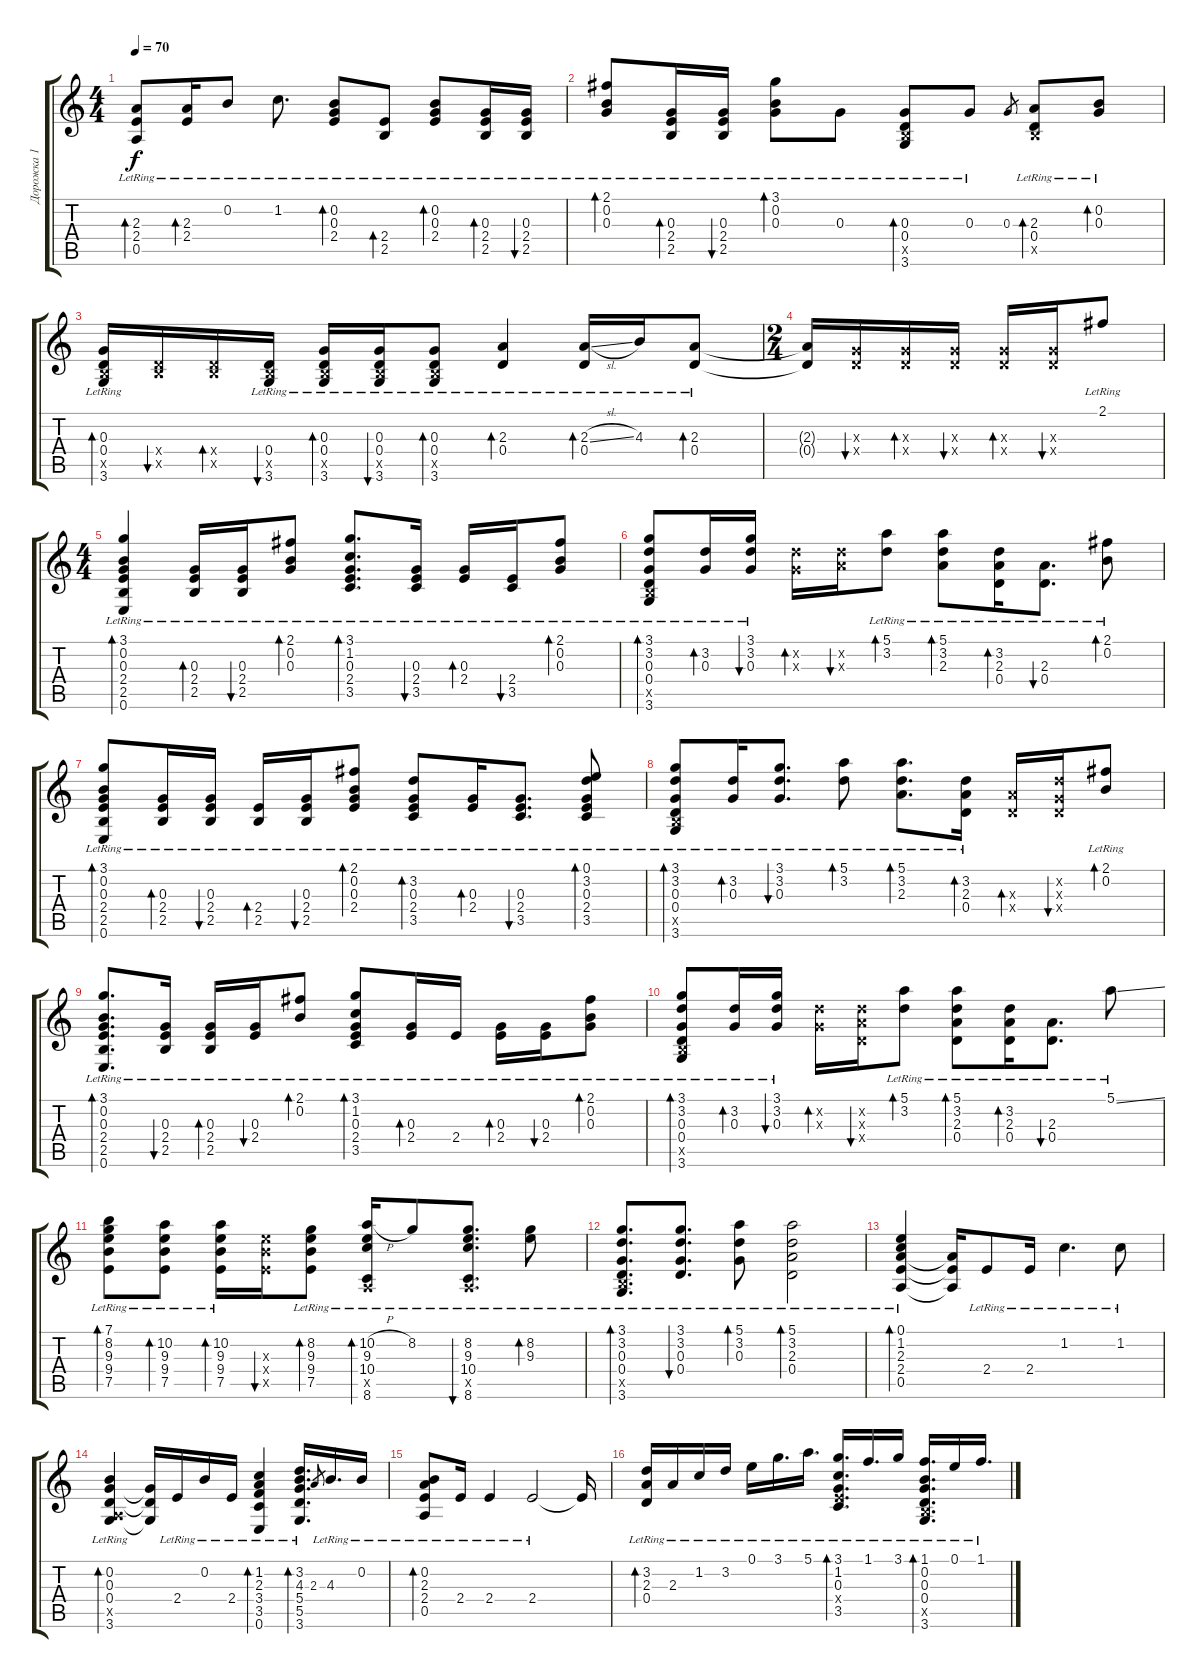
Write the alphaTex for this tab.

\track ("Дорожка 1" "Дорожка 1") {instrument acousticguitarsteel}
\staff {score tabs}
\tuning (E4 B3 G3 D3 A2 E2) {hide}
\ts (4 4)
\tempo 70
\clef g2
\ks c
(2.3{lr} 2.4{lr} 0.5{lr}).8{bd 60 dy f} (2.3{lr} 2.4).16{bd 30} 0.2{lr}.8 1.2{lr}.8{d} (0.2{lr} 0.3{lr} 2.4{lr}).8{bd 60} (2.4{lr} 2.5{lr}).8{bd 30} (0.2{lr} 0.3{lr} 2.4{lr}).8{bd 30} (0.3{lr} 2.4{lr} 2.5{lr}).16{bd 30} (0.3{lr} 2.4{lr} 2.5{lr}).16{bu 30} |
(2.1{lr} 0.2{lr} 0.3{lr}).8{bd 30} (0.3{lr} 2.4{lr} 2.5{lr}).16{bd 30} (0.3{lr} 2.4{lr} 2.5{lr}).16{bu 30} (3.1{lr} 0.2{lr} 0.3{lr}).8{bd 30} 0.3{lr}.8 (0.3{lr} 0.4{lr} 2.5{x} 3.6{lr}).8{bd 30} 0.3{lr}.8 0.3.8{gr} (2.3{lr} 0.4 2.5{x}).8{bd 30} (0.2{lr} 0.3).8{bd 30} |
(0.3 0.4 2.5{x} 3.6{lr}).16{bd 30} (0.4{x} 2.5{x}).16{bu 30} (0.4{x} 2.5{x}).16{bd 30} (0.4{lr} 2.5{x} 3.6{lr}).16{bu 30} (0.3{lr} 0.4 2.5{x} 3.6).16{bd 30} (0.3{lr} 0.4{lr} 2.5{x} 3.6).16{bu 30} (0.3{lr} 0.4{lr} 2.5{x} 3.6).8{bd 30} (2.3{lr} 0.4).4{bd 60} (2.3{sl lr} 0.4{lr}).16{bd 30} 4.3{lr}.16 (2.3{lr} 0.4{lr}).8{bd 60} |
\ts (2 4)
(2.3{t} 0.4{t}).16 (0.3{x} 0.4{x}).16{bu 30} (0.3{x} 0.4{x}).16{bd 30} (0.3{x} 0.4{x}).16{bu 30} (0.3{x} 0.4{x}).16{bd 30} (0.3{x} 0.4{x}).16{bu 30} 2.1{lr}.8 |
\ts (4 4)
(3.1{lr} 0.2{lr} 0.3{lr} 2.4{lr} 2.5{lr} 0.6{lr}).4{bd 30} (0.3{lr} 2.4{lr} 2.5{lr}).16{bd 30} (0.3{lr} 2.4{lr} 2.5{lr}).16{bu 30} (2.1{lr} 0.2{lr} 0.3{lr}).8{bd 30} (3.1{lr} 1.2{lr} 0.3{lr} 2.4{lr} 3.5{lr}).8{d bd 30} (0.3{lr} 2.4{lr} 3.5{lr}).16{bu 30} (0.3{lr} 2.4{lr}).16{bd 30} (2.4{lr} 3.5).16{bu 30} (2.1{lr} 0.2{lr} 0.3{lr}).8{bd 30} |
(3.1{lr} 3.2{lr} 0.3{lr} 0.4{lr} 2.5{x} 3.6{lr}).8{bd 30} (3.2{lr} 0.3{lr}).16{bd 30} (3.1{lr} 3.2{lr} 0.3{lr}).16{bu 30} (3.2{x} 0.3{x}).16{bd 30} (3.2{x} 2.3{x}).16{bu 30} (5.1{lr} 3.2{lr}).8{bd 30} (5.1{lr} 3.2{lr} 2.3{lr}).8{bd 30} (3.2{lr} 2.3{lr} 0.4{lr}).16{bd 30} (2.3{lr} 0.4{lr}).8{d bu 30} (2.1{lr} 0.2{lr}).8{bd 30} |
(3.1{lr} 0.2{lr} 0.3{lr} 2.4{lr} 2.5{lr} 0.6{lr}).8{bd 60} (0.3{lr} 2.4{lr} 2.5{lr}).16{bd 30} (0.3{lr} 2.4{lr} 2.5{lr}).16{bu 30} (2.4{lr} 2.5{lr}).16{bd 30} (0.3{lr} 2.4{lr} 2.5{lr}).16{bu 30} (2.1{lr} 0.2{lr} 0.3{lr} 2.4{lr}).8{bd 30} (3.2{lr} 0.3{lr} 2.4 3.5{lr}).8{bd 30} (0.3{lr} 2.4).16{bd 30} (0.3{lr} 2.4 3.5{lr}).8{d bu 30} (0.1{lr} 3.2{lr} 0.3{lr} 2.4 3.5{lr}).8{bd 30} |
(3.1{lr} 3.2{lr} 0.3{lr} 0.4{lr} 2.5{x} 3.6{lr}).8{bd 30} (3.2{lr} 0.3{lr}).16{bd 30} (3.1{lr} 3.2{lr} 0.3{lr}).8{d bu 30} (5.1{lr} 3.2{lr}).8{bd 30} (5.1{lr} 3.2{lr} 2.3{lr}).8{d bd 30} (3.2{lr} 2.3{lr} 0.4{lr}).16{bd 30} (2.3{x} 0.4{x}).16{bd 30} (3.2{x} 0.3{x} 0.4{x}).16{bu 30} (2.1{lr} 0.2{lr}).8{bd 30} |
(3.1{lr} 0.2{lr} 0.3{lr} 2.4{lr} 2.5{lr} 0.6{lr}).8{d bd 30} (0.3{lr} 2.4{lr} 2.5{lr}).16{bu 30} (0.3{lr} 2.4{lr} 2.5{lr}).16{bd 30} (0.3{lr} 2.4{lr}).16{bu 30} (2.1{lr} 0.2{lr}).8{bd 30} (3.1{lr} 1.2{lr} 0.3{lr} 2.4{lr} 3.5{lr}).8{bd 60} (0.3{lr} 2.4{lr}).16{bd 30} 2.4{lr}.16 (0.3{lr} 2.4{lr}).16{bd 30} (0.3{lr} 2.4{lr}).16{bu 30} (2.1{lr} 0.2{lr} 0.3{lr}).8{bd 30} |
(3.1{lr} 3.2{lr} 0.3{lr} 0.4{lr} 2.5{x} 3.6{lr}).8{bd 30} (3.2{lr} 0.3{lr}).16{bd 30} (3.1{lr} 3.2{lr} 0.3{lr}).16{bu 30} (3.2{x} 0.3{x}).16{bd 30} (3.2{x} 2.3{x} 0.4{x}).16{bu 30} (5.1{lr} 3.2{lr}).8{bd 30} (5.1{lr} 3.2{lr} 2.3{lr} 0.4).8{bd 30} (3.2{lr} 2.3{lr} 0.4{lr}).16{bd 30} (2.3{lr} 0.4{lr}).8{d bu 30} 5.1{ss lr}.8 |
(7.1{lr} 8.2{lr} 9.3{lr} 9.4{lr} 7.5{lr}).8{bd 30} (10.2{lr} 9.3{lr} 9.4{lr} 7.5{lr}).8{bd 30} (10.2{lr} 9.3{lr} 9.4{lr} 7.5{lr}).16{bd 30} (9.3{x} 9.4{x} 7.5{x}).16{bu 30} (8.2{lr} 9.3{lr} 9.4{lr} 7.5{lr}).8{bd 30} (10.2{h lr} 9.3{lr} 10.4{lr} 0.5{x} 8.6{lr}).16{bd 30} 8.2{lr}.8 (8.2{lr} 9.3{lr} 10.4{lr} 0.5{x} 8.6{lr}).8{d bu 30} (8.2{lr} 9.3{lr}).8{bd 30} |
(3.1{lr} 3.2{lr} 0.3{lr} 0.4{lr} 2.5{x} 3.6{lr}).8{d bd 30} (3.1{lr} 3.2{lr} 0.3{lr} 0.4{lr}).8{d bu 30} (5.1{lr} 3.2{lr} 0.3{lr}).8{bd 30} (5.1{lr} 3.2{lr} 2.3{lr} 0.4{lr}).2{bd 30} |
(0.1{lr} 1.2{lr} 2.3{lr} 2.4{lr} 0.5{lr}).4{bd 60} (2.3{t} 2.4{t} 0.5{t}).16 2.4{lr}.8 2.4{lr}.16 1.2{lr}.4{d} 1.2{lr}.8 |
(0.2 0.3{lr} 0.4{lr} 0.5{x} 3.6{lr}).4{bd 60} (0.3{t} 0.4{t} 3.6{t}).16 2.4{lr}.16 0.2{lr}.16 2.4{lr}.16 (1.2{lr} 2.3{lr} 3.4{lr} 3.5{lr} 0.6{lr}).4{bd 30} (3.2{lr} 4.3{lr} 5.4{lr} 5.5{lr} 3.6{lr}).16{d bd 30} 2.3.8{gr} 4.3{lr}.16{d} 0.2{lr}.16 |
(0.2{lr} 2.3{lr} 2.4{lr} 0.5{lr}).8{bd 30} 2.4{lr}.16 2.4{lr}.4 2.4{lr}.2 2.4{t}.16 |
(3.2{lr} 2.3{lr} 0.4{lr}).16{bd 30} 2.3{lr}.16 1.2{lr}.16 3.2{lr}.16 0.1{lr}.16 3.1{lr}.16{d} 5.1{lr}.16{d} (3.1{lr} 1.2{lr} 0.3{lr} 2.4{x} 3.5{lr}).16{d bd 30} 1.1{lr}.16{d} 3.1{lr}.16 (1.1{lr} 0.2{lr} 0.3{lr} 0.4{lr} 2.5{x} 3.6{lr}).16{d bd 30} 0.1{lr}.16 1.1{lr}.16{d}
